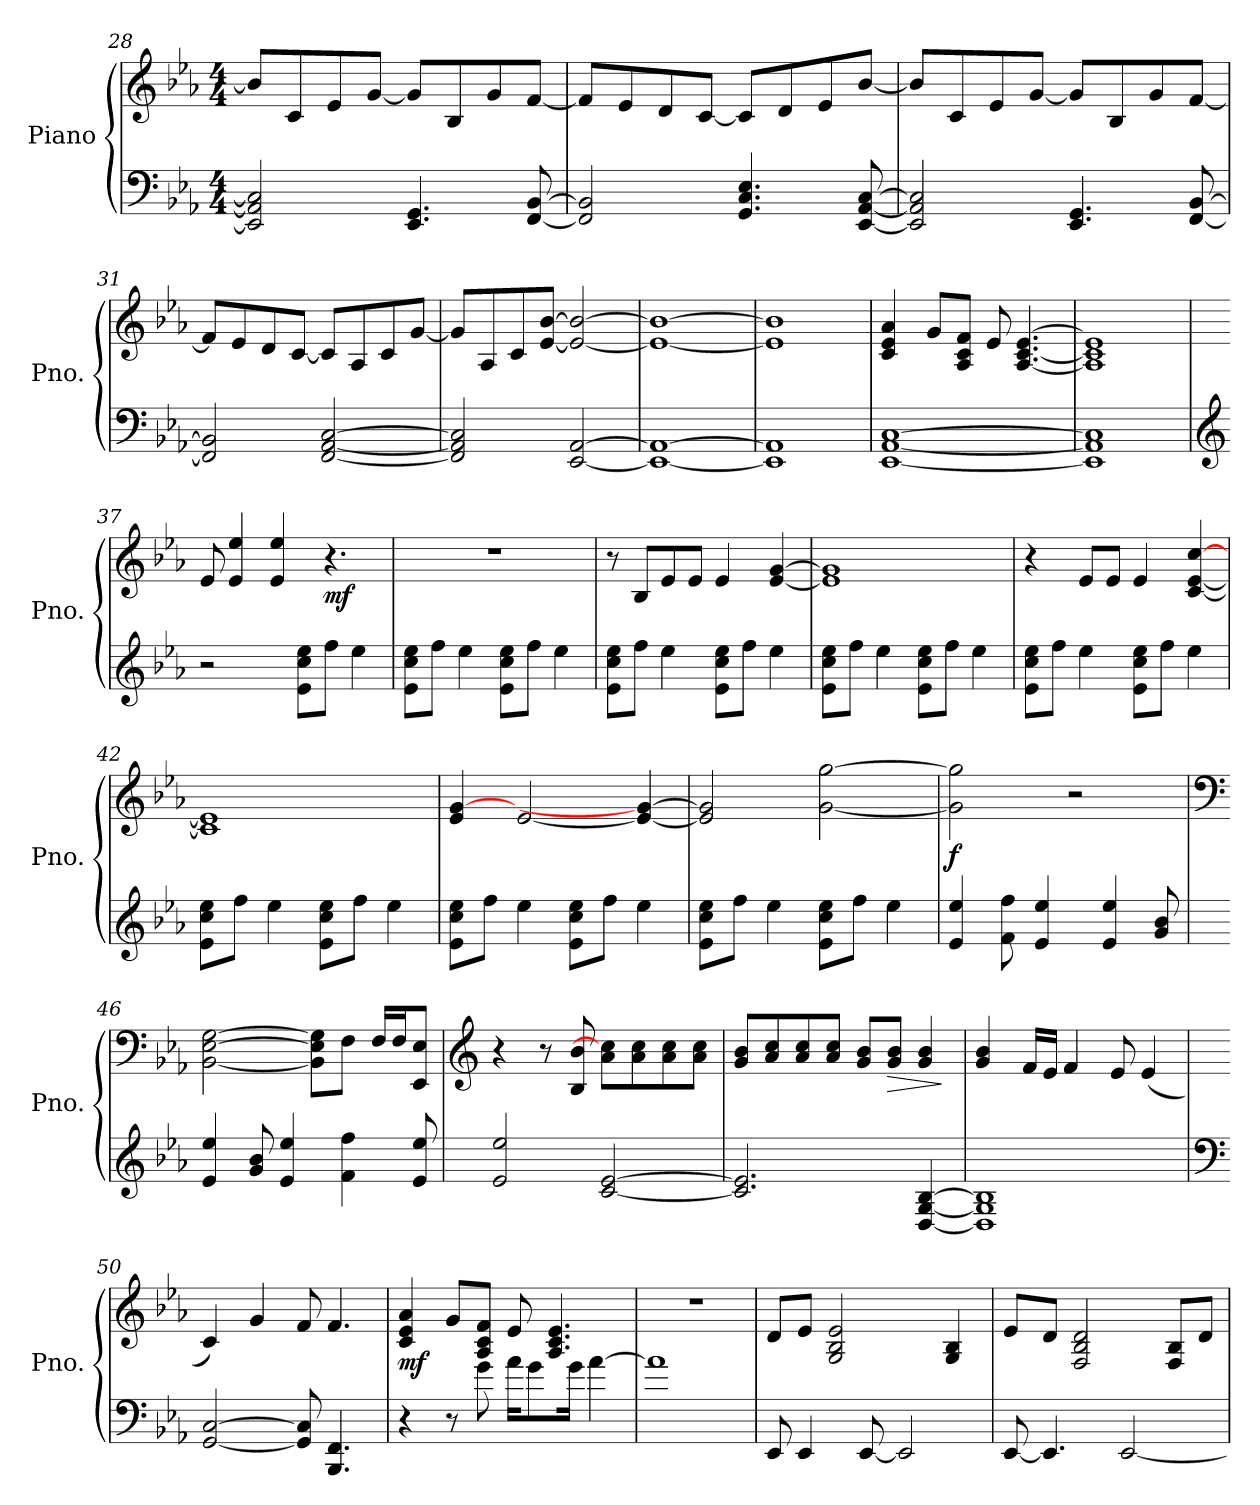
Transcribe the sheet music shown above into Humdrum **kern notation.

**kern	**kern	**dynam
*part1	*part1	*part1
*staff2	*staff1	*staff1/2
*I"Piano	*	*
*I'Pno.	*	*
*clefF4	*clefG2	*
*k[b-e-a-]	*k[b-e-a-]	*
*M4/4	*M4/4	*
=28	=28	=28
2EE-/] 2AA-/] 2C/]	8b-/L]	.
.	8c/	.
.	8e-/	.
.	[8g/J	.
4.EE-/ 4.GG/	8g/L]	.
.	8B-/	.
.	8g/	.
[8FF/ [8BB-/	[8f/J	.
=29	=29	=29
2FF/] 2BB-/]	8f/L]	.
.	8e-/	.
.	8d/	.
.	[8c/J	.
4.GG/ 4.C/ 4.E-/	8c/L]	.
.	8d/	.
.	8e-/	.
[8EE-/ [8AA-/ [8C/	[8b-/J	.
!!LO:LB:g=z
=30	=30	=30
2EE-/] 2AA-/] 2C/]	8b-/L]	.
.	8c/	.
.	8e-/	.
.	[8g/J	.
4.EE-/ 4.GG/	8g/L]	.
.	8B-/	.
.	8g/	.
[8FF/ [8BB-/	[8f/J	.
=31	=31	=31
2FF/] 2BB-/]	8f/L]	.
.	8e-/	.
.	8d/	.
.	[8c/J	.
[2FF/ [2AA-/ [2C/	8c/L]	.
.	8A-/	.
.	8c/	.
.	[8g/J	.
=32	=32	=32
2FF/] 2AA-/] 2C/]	8g/L]	.
.	8A-/	.
.	8c/	.
.	[8e-/ [8b-/J	.
[2EE-/ [2AA-/	2e-/_ 2b-/_	.
=33	=33	=33
1EE-_ 1AA-_	1e-_ 1b-_	.
=34	=34	=34
1EE-] 1AA-]	1e-] 1b-]	.
!!LO:LB:g=z
=35	=35	=35
[1EE- [1AA- [1C	4c/ 4e-/ 4a-/	.
.	8g/L	.
.	8A-/ 8c/ 8f/J	.
.	8e-/	.
.	[4.A-/ [4.c/ [4.e-/	.
=36	=36	=36
1EE-] 1AA-] 1C]	1A-] 1c] 1e-]	.
=37	=37	=37
*clefG2	*	*
2r	8e-/	.
.	4e-/ 4ee-/	.
.	4e-/ 4ee-/	.
8e-\ 8cc\ 8ee-\L	.	.
!	!	!LO:DY:b
8ff\J	4.r	mf
4ee-\	.	.
=38	=38	=38
8e-\ 8cc\ 8ee-\L	1r	.
8ff\J	.	.
4ee-\	.	.
8e-\ 8cc\ 8ee-\L	.	.
8ff\J	.	.
4ee-\	.	.
=39	=39	=39
8e-\ 8cc\ 8ee-\L	8r	.
8ff\J	8B-/L	.
4ee-\	8e-/	.
.	8e-/J	.
8e-\ 8cc\ 8ee-\L	4e-/	.
8ff\J	.	.
4ee-\	[4e-/ [4g/	.
=40	=40	=40
8e-\ 8cc\ 8ee-\L	1e-] 1g]	.
8ff\J	.	.
4ee-\	.	.
8e-\ 8cc\ 8ee-\L	.	.
8ff\J	.	.
4ee-\	.	.
=41	=41	=41
8e-\ 8cc\ 8ee-\L	4r	.
8ff\J	.	.
4ee-\	8e-/L	.
.	8e-/J	.
8e-\ 8cc\ 8ee-\L	4e-/	.
8ff\J	.	.
4ee-\	[4c/ [4e-/ [4cc/	.
!!LO:LB:g=z
=42	=42	=42
8e-\ 8cc\ 8ee-\L	1c] 1e-]	.
8ff\J	.	.
4ee-\	.	.
8e-\ 8cc\ 8ee-\L	.	.
8ff\J	.	.
4ee-\	.	.
=43	=43	=43
8e-\ 8cc\ 8ee-\L	4e-/ [4g/	.
8ff\J	.	.
4ee-\	[2e-/	.
8e-\ 8cc\ 8ee-\L	.	.
8ff\J	.	.
4ee-\	4e-/_ 4g/_	.
=44	=44	=44
8e-\ 8cc\ 8ee-\L	2e-/] 2g/]	.
8ff\J	.	.
4ee-\	.	.
8e-\ 8cc\ 8ee-\L	[2g\ [2gg\	.
8ff\J	.	.
4ee-\	.	.
=45	=45	=45
!	!	!LO:DY:b
4e-/ 4ee-/	2g\] 2gg\]	f
8f\ 8ff\	.	.
4e-/ 4ee-/	.	.
.	2r	.
4e-/ 4ee-/	.	.
8g/ 8b-/	.	.
=46	=46	=46
*	*clefF4	*
4e-/ 4ee-/	[2BB-\ [2E-\ [2G\	.
8g/ 8b-/	.	.
4e-/ 4ee-/	.	.
.	8BB-\] 8E-\] 8G\]L	.
4f\ 4ff\	8F\J	.
.	16F/LL	.
.	16F/J	.
8e-/ 8ee-/	8EE-/ 8E-/J	.
=47	=47	=47
*	*clefG2	*
2e-/ 2ee-/	4r	.
.	8r	.
.	8B-/ 8b-/	.
[2c/ [2e-/	8a-\ 8cc\]L	.
.	8a-\ 8cc\	.
.	8a-\ 8cc\	.
.	8a-\ 8cc\J	.
!!LO:LB:g=z
=48	=48	=48
2.c/] 2.e-/]	8g/ 8b-/L	.
.	8a-/ 8cc/	.
.	8a-/ 8cc/	.
.	8a-/ 8cc/J	.
.	8g/ 8b-/L	.
!	!	!LO:HP:b
.	8g/ 8b-/J	>
[4D/ [4G/ [4B-/	4g/ 4b-/	.
.	.	]
=49	=49	=49
1D] 1G] 1B-]	4g/ 4b-/	.
.	16f/LL	.
.	16e-/JJ	.
.	4f/	.
.	8e-/	.
.	(<4e-/	.
=50	=50	=50
*clefF4	*	*
[2GG/ [2C/	4c/)	.
.	4g/	.
8GG/] 8C/]	8f/	.
4.BBB-/ 4.FF/	4.f/	.
=51	=51	=51
!	!	!LO:DY:b
4r	4c/ 4e-/ 4a-/	mf
8r	8g/L	.
8g\	8A-/ 8c/ 8f/J	.
16a-\KL	8e-/	.
8g\	.	.
.	4.A-/ 4.c/ 4.e-/	.
16g\Jk	.	.
[4a-\	.	.
=52	=52	=52
1a-]	1r	.
=53	=53	=53
8EE-/	8d/L	.
4EE-/	8e-/J	.
.	2G/ 2B-/ 2e-/	.
[8EE-/	.	.
2EE-/]	.	.
.	4G/ 4B-/	.
!!LO:PB:g=z
=54	=54	=54
[8EE-/	8e-/L	.
4.EE-/]	8d/J	.
.	2F/ 2B-/ 2d/	.
[2EE-/	.	.
.	8F/ 8B-/L	.
.	8d/J	.
=	=	=
*-	*-	*-
